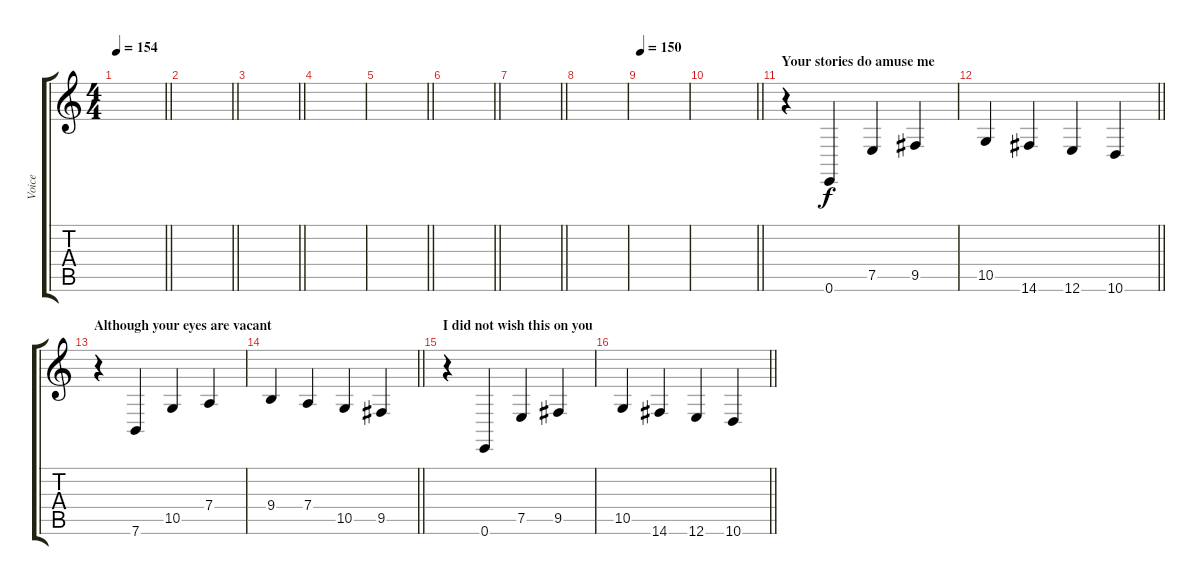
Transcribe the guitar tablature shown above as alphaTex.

\track ("Voice" "Voice") {instrument synthvoice}
\staff {score tabs}
\tuning (E4 B3 G3 D3 A2 E2) {hide}
\ts (4 4)
\tempo 154
\clef g2
\barLineRight lightlight
\ks c
|
\barLineRight lightlight
|
\barLineRight lightlight
|
|
\barLineRight lightlight
|
\barLineRight lightlight
|
\barLineRight lightlight
|
|
\tempo 150
|
\barLineRight lightlight
|
\section ("" "Your stories do amuse me")
r.4 0.6.4 7.5.4 9.5.4 |
\barLineRight lightlight
10.5.4 14.6.4 12.6.4 10.6.4 |
\section ("" "Although your eyes are vacant")
r.4 7.6.4 10.5.4 7.4.4 |
\barLineRight lightlight
9.4.4 7.4.4 10.5.4 9.5.4 |
\section ("" "I did not wish this on you")
r.4 0.6.4 7.5.4 9.5.4 |
\barLineRight lightlight
10.5.4 14.6.4 12.6.4 10.6.4
